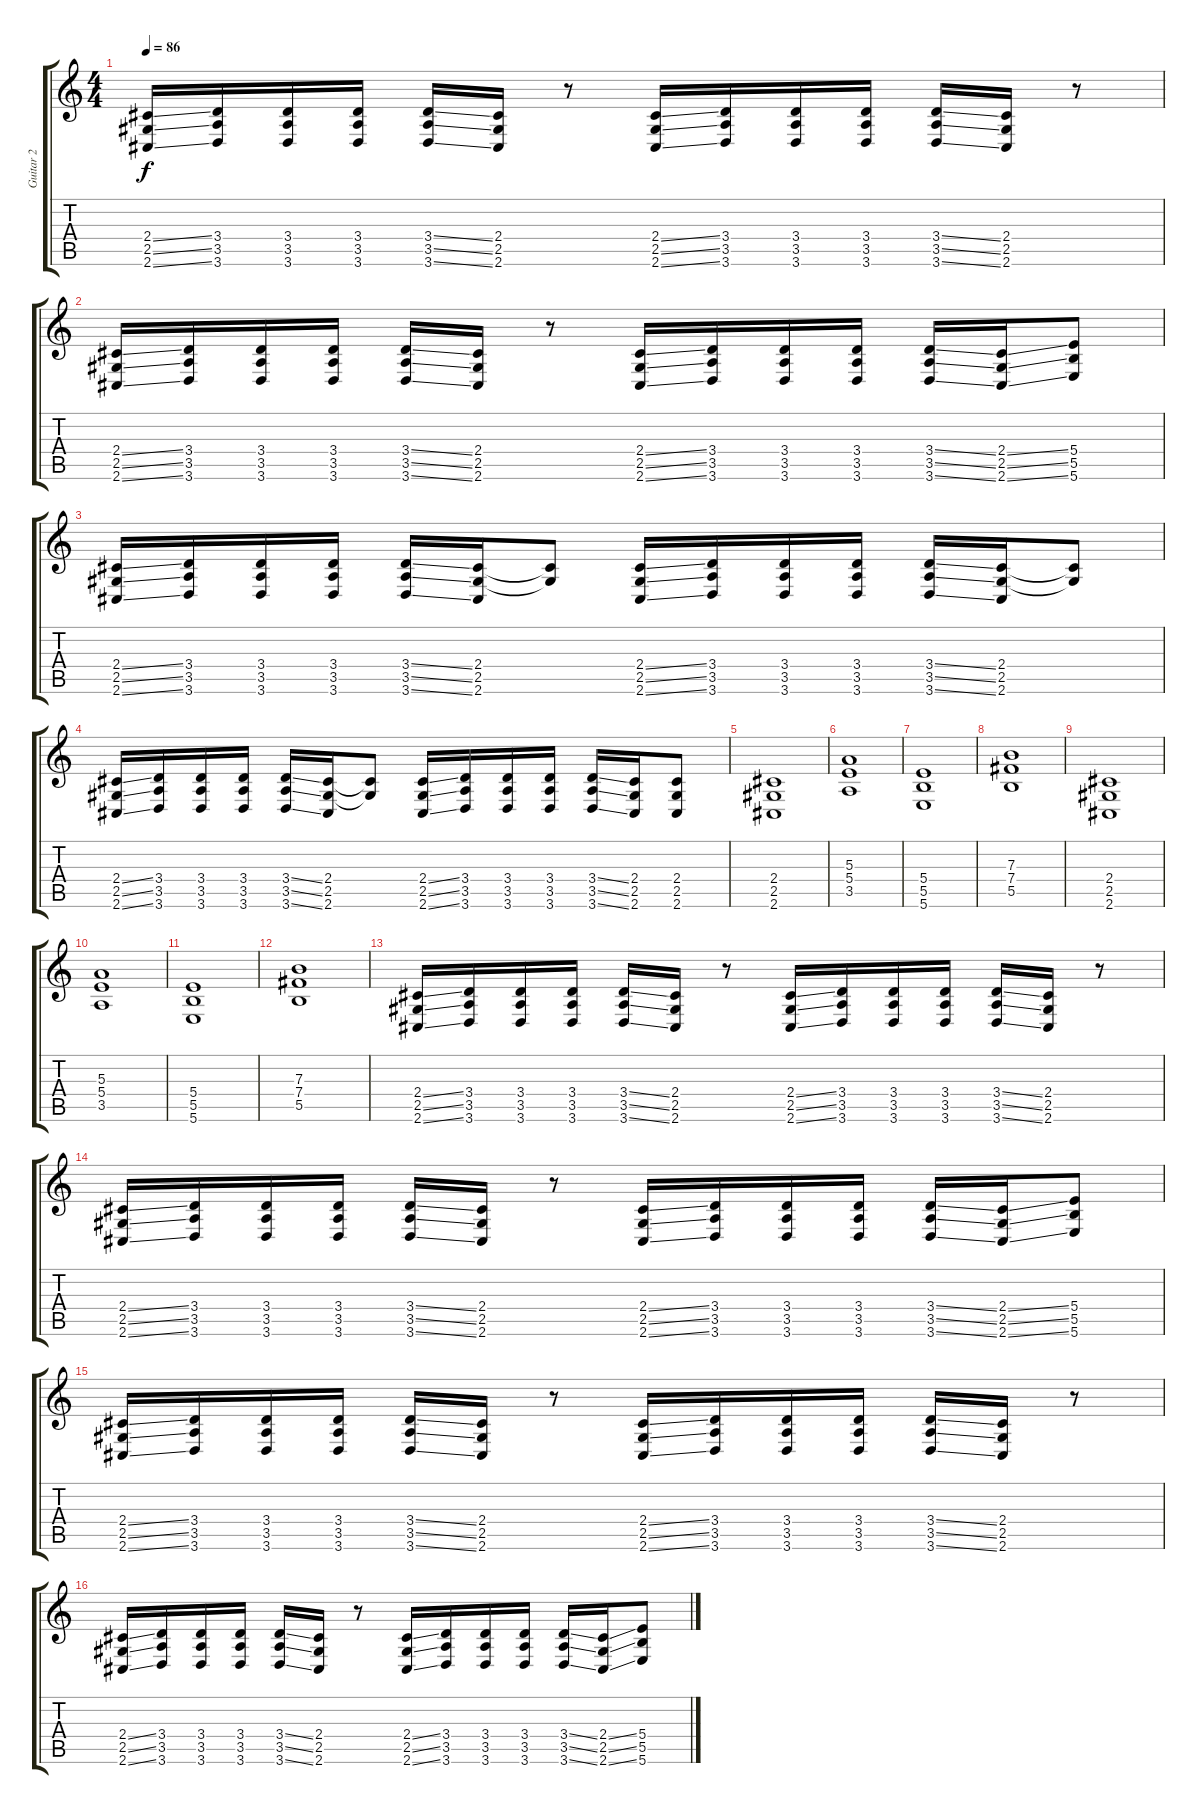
\track ("Guitar 2" "Guitar 2") {instrument distortionguitar}
\staff {score tabs}
\tuning (Db4 Ab3 E3 B2 Gb2 B1) {hide}
\ts (4 4)
\tempo 86
\clef g2
\ks c
(2.4{ss} 2.5{ss} 2.6{ss}).16{dy f} (3.4 3.5 3.6).16 (3.4 3.5 3.6).16 (3.4 3.5 3.6).16 (3.4{ss} 3.5{ss} 3.6{ss}).16 (2.4 2.5 2.6).16 r.8 (2.4{ss} 2.5{ss} 2.6{ss}).16 (3.4 3.5 3.6).16 (3.4 3.5 3.6).16 (3.4 3.5 3.6).16 (3.4{ss} 3.5{ss} 3.6{ss}).16 (2.4 2.5 2.6).16 r.8 |
(2.4{ss} 2.5{ss} 2.6{ss}).16 (3.4 3.5 3.6).16 (3.4 3.5 3.6).16 (3.4 3.5 3.6).16 (3.4{ss} 3.5{ss} 3.6{ss}).16 (2.4 2.5 2.6).16 r.8 (2.4{ss} 2.5{ss} 2.6{ss}).16 (3.4 3.5 3.6).16 (3.4 3.5 3.6).16 (3.4 3.5 3.6).16 (3.4{ss} 3.5{ss} 3.6{ss}).16 (2.4{ss} 2.5{ss} 2.6{ss}).16 (5.4 5.5 5.6).8 |
(2.4{ss} 2.5{ss} 2.6{ss}).16 (3.4 3.5 3.6).16 (3.4 3.5 3.6).16 (3.4 3.5 3.6).16 (3.4{ss} 3.5{ss} 3.6{ss}).16 (2.4 2.5 2.6).16 (2.4{t} 2.5{t}).8 (2.4{ss} 2.5{ss} 2.6{ss}).16 (3.4 3.5 3.6).16 (3.4 3.5 3.6).16 (3.4 3.5 3.6).16 (3.4{ss} 3.5{ss} 3.6{ss}).16 (2.4 2.5 2.6).16 (2.4{t} 2.5{t}).8 |
(2.4{ss} 2.5{ss} 2.6{ss}).16 (3.4 3.5 3.6).16 (3.4 3.5 3.6).16 (3.4 3.5 3.6).16 (3.4{ss} 3.5{ss} 3.6{ss}).16 (2.4 2.5 2.6).16 (2.4{t} 2.5{t}).8 (2.4{ss} 2.5{ss} 2.6{ss}).16 (3.4 3.5 3.6).16 (3.4 3.5 3.6).16 (3.4 3.5 3.6).16 (3.4{ss} 3.5{ss} 3.6{ss}).16 (2.4 2.5 2.6).16 (2.4 2.5 2.6).8 |
(2.4 2.5 2.6).1 |
(5.3 5.4 3.5).1 |
(5.4 5.5 5.6).1 |
(7.3 7.4 5.5).1 |
(2.4 2.5 2.6).1 |
(5.3 5.4 3.5).1 |
(5.4 5.5 5.6).1 |
(7.3 7.4 5.5).1 |
(2.4{ss} 2.5{ss} 2.6{ss}).16 (3.4 3.5 3.6).16 (3.4 3.5 3.6).16 (3.4 3.5 3.6).16 (3.4{ss} 3.5{ss} 3.6{ss}).16 (2.4 2.5 2.6).16 r.8 (2.4{ss} 2.5{ss} 2.6{ss}).16 (3.4 3.5 3.6).16 (3.4 3.5 3.6).16 (3.4 3.5 3.6).16 (3.4{ss} 3.5{ss} 3.6{ss}).16 (2.4 2.5 2.6).16 r.8 |
(2.4{ss} 2.5{ss} 2.6{ss}).16 (3.4 3.5 3.6).16 (3.4 3.5 3.6).16 (3.4 3.5 3.6).16 (3.4{ss} 3.5{ss} 3.6{ss}).16 (2.4 2.5 2.6).16 r.8 (2.4{ss} 2.5{ss} 2.6{ss}).16 (3.4 3.5 3.6).16 (3.4 3.5 3.6).16 (3.4 3.5 3.6).16 (3.4{ss} 3.5{ss} 3.6{ss}).16 (2.4{ss} 2.5{ss} 2.6{ss}).16 (5.4 5.5 5.6).8 |
(2.4{ss} 2.5{ss} 2.6{ss}).16 (3.4 3.5 3.6).16 (3.4 3.5 3.6).16 (3.4 3.5 3.6).16 (3.4{ss} 3.5{ss} 3.6{ss}).16 (2.4 2.5 2.6).16 r.8 (2.4{ss} 2.5{ss} 2.6{ss}).16 (3.4 3.5 3.6).16 (3.4 3.5 3.6).16 (3.4 3.5 3.6).16 (3.4{ss} 3.5{ss} 3.6{ss}).16 (2.4 2.5 2.6).16 r.8 |
(2.4{ss} 2.5{ss} 2.6{ss}).16 (3.4 3.5 3.6).16 (3.4 3.5 3.6).16 (3.4 3.5 3.6).16 (3.4{ss} 3.5{ss} 3.6{ss}).16 (2.4 2.5 2.6).16 r.8 (2.4{ss} 2.5{ss} 2.6{ss}).16 (3.4 3.5 3.6).16 (3.4 3.5 3.6).16 (3.4 3.5 3.6).16 (3.4{ss} 3.5{ss} 3.6{ss}).16 (2.4{ss} 2.5{ss} 2.6{ss}).16 (5.4 5.5 5.6).8
